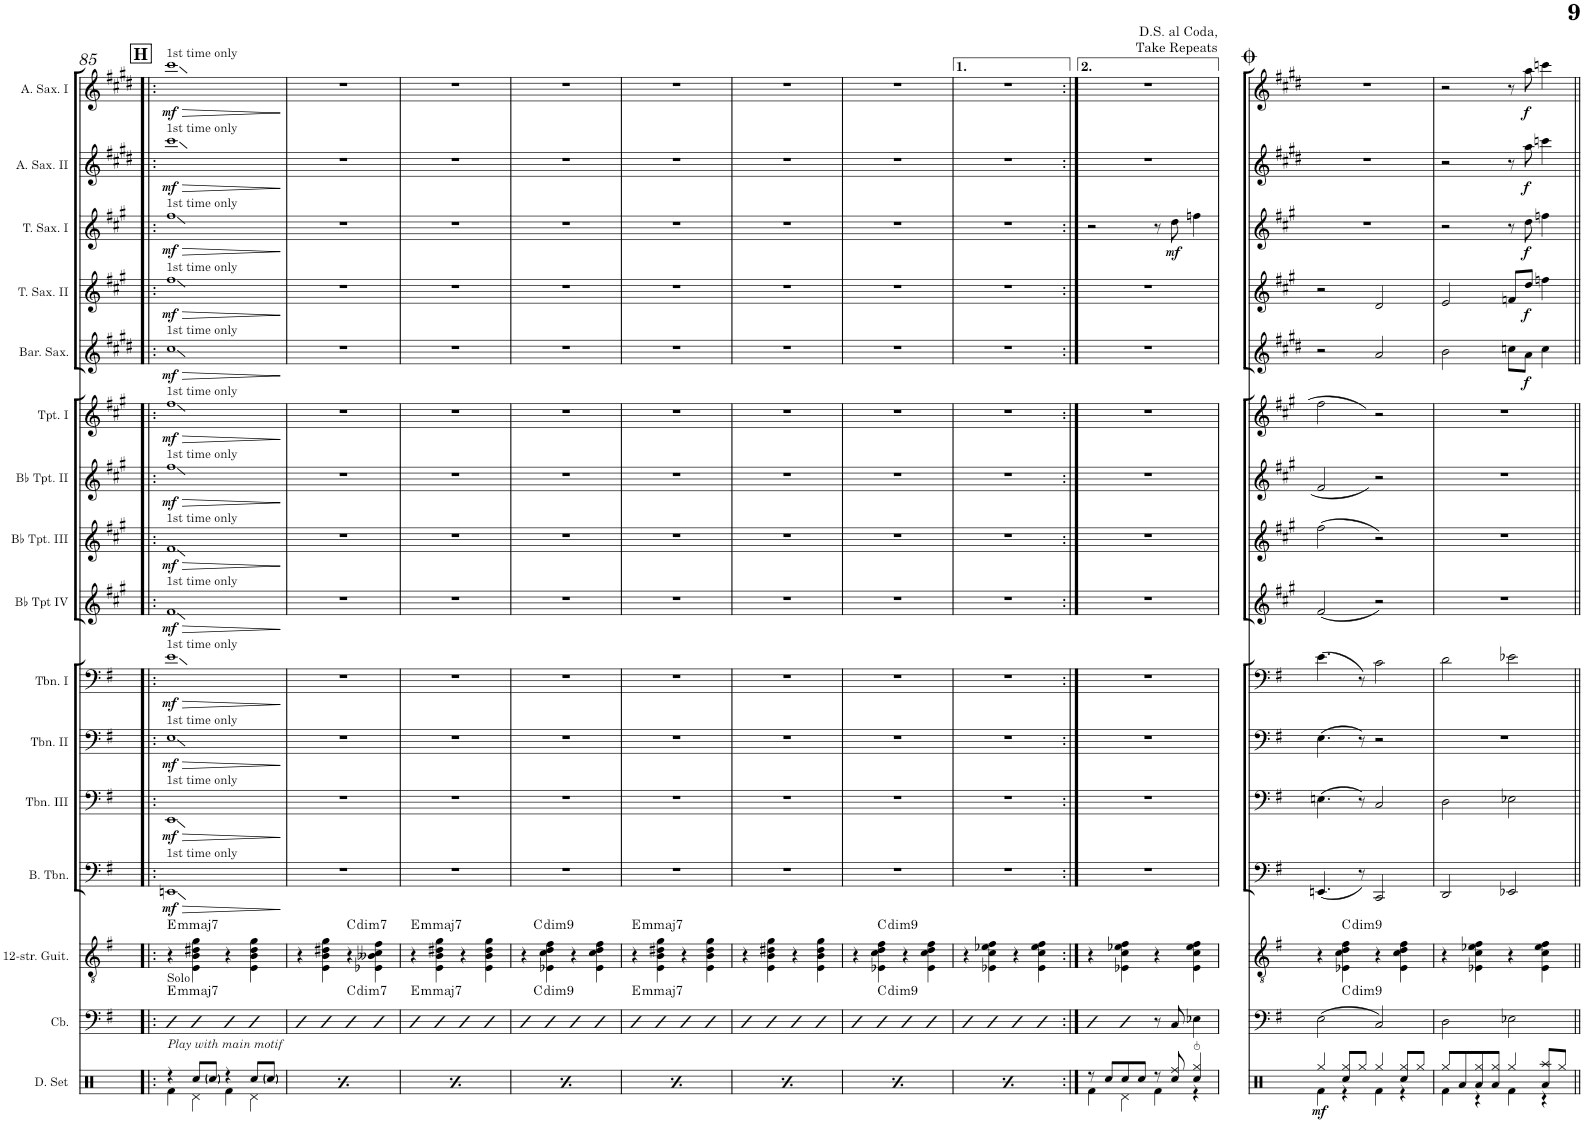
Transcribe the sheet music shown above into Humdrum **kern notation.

**kern	**harte	**kern	**harte	**kern	**dynam	**kern	**dynam	**kern	**dynam	**kern	**dynam	**kern	**dynam	**kern	**dynam	**kern	**dynam	**kern	**dynam	**kern	**dynam	**kern	**dynam	**kern	**dynam	**kern	**dynam	**kern	**dynam
*part15	*part15	*part14	*part14	*part13	*part13	*part12	*part12	*part11	*part11	*part10	*part10	*part9	*part9	*part8	*part8	*part7	*part7	*part6	*part6	*part5	*part5	*part4	*part4	*part3	*part3	*part2	*part2	*part1	*part1
*staff15	*	*staff14	*	*staff13	*staff13	*staff12	*staff12	*staff11	*staff11	*staff10	*staff10	*staff9	*staff9	*staff8	*staff8	*staff7	*staff7	*staff6	*staff6	*staff5	*staff5	*staff4	*staff4	*staff3	*staff3	*staff2	*staff2	*staff1	*staff1
*I"Contrabass	*	*I"12-string Guitar	*	*I"Bass Trombone	*	*I"Trombone III	*	*I"Trombone II	*	*I"Trombone I	*	*I"Bb Trumpet IV	*	*I"Bb Trumpet III	*	*I"Bb Trumpet II	*	*I"Bb Trumpet I	*	*I"Baritone Saxophone	*	*I"Tenor Saxophone II	*	*I"Tenor Saxophone I	*	*I"Alto Saxophone II	*	*I"Alto Saxophone I	*
*I'Cb.	*	*I'12-str. Guit.	*	*I'B. Tbn.	*	*I'Tbn. III	*	*I'Tbn. II	*	*I'Tbn. I	*	*I'Bb Tpt IV	*	*I'Bb Tpt. III	*	*I'Bb Tpt. II	*	*I'Tpt. I	*	*I'Bar. Sax.	*	*I'T. Sax. II	*	*I'T. Sax. I	*	*I'A. Sax. II	*	*I'A. Sax. I	*
!!LO:PB:g=z
*clefF4	*	*clefGv2	*	*clefF4	*	*clefF4	*	*clefF4	*	*clefF4	*	*clefG2	*	*clefG2	*	*clefG2	*	*clefG2	*	*clefG2	*	*clefG2	*	*clefG2	*	*clefG2	*	*clefG2	*
*Trd7c12	*	*	*	*	*	*	*	*	*	*	*	*Trd1c2	*	*Trd1c2	*	*Trd1c2	*	*Trd1c2	*	*Trd12c21	*	*Trd8c14	*	*Trd8c14	*	*Trd5c9	*	*Trd5c9	*
*k[f#]	*	*k[f#]	*	*k[f#]	*	*k[f#]	*	*k[f#]	*	*k[f#]	*	*k[f#c#g#]	*	*k[f#c#g#]	*	*k[f#c#g#]	*	*k[f#c#g#]	*	*k[f#c#g#d#]	*	*k[f#c#g#]	*	*k[f#c#g#]	*	*k[f#c#g#d#]	*	*k[f#c#g#d#]	*
*M2/2	*	*M2/2	*	*M2/2	*	*M2/2	*	*M2/2	*	*M2/2	*	*M2/2	*	*M2/2	*	*M2/2	*	*M2/2	*	*M2/2	*	*M2/2	*	*M2/2	*	*M2/2	*	*M2/2	*
*met(c|)	*	*met(c|)	*	*met(c|)	*	*met(c|)	*	*met(c|)	*	*met(c|)	*	*met(c|)	*	*met(c|)	*	*met(c|)	*	*met(c|)	*	*met(c|)	*	*met(c|)	*	*met(c|)	*	*met(c|)	*	*met(c|)	*
!!LO:REH:place=s1:a:B:cj:fs=14:t=H
=85!|:	=85!|:	=85!|:	=85!|:	=85!|:	=85!|:	=85!|:	=85!|:	=85!|:	=85!|:	=85!|:	=85!|:	=85!|:	=85!|:	=85!|:	=85!|:	=85!|:	=85!|:	=85!|:	=85!|:	=85!|:	=85!|:	=85!|:	=85!|:	=85!|:	=85!|:	=85!|:	=85!|:	=85!|:	=85!|:
!	!	!	!	!	!	!	!	!	!	!	!	!	!	!	!	!	!	!	!	!	!	!	!	!	!	!	!	!LO:TX:a:t=1st time only	!
!	!	!	!	!	!	!	!	!	!	!	!	!	!	!	!	!	!	!	!	!	!	!	!	!	!	!LO:TX:a:t=1st time only	!	!	!
!	!	!	!	!	!	!	!	!	!	!	!	!	!	!	!	!	!	!	!	!	!	!	!	!LO:TX:a:t=1st time only	!	!	!	!	!
!	!	!	!	!	!	!	!	!	!	!	!	!	!	!	!	!	!	!	!	!	!	!LO:TX:a:t=1st time only	!	!	!	!	!	!	!
!	!	!	!	!	!	!	!	!	!	!	!	!	!	!	!	!	!	!	!	!LO:TX:a:t=1st time only	!	!	!	!	!	!	!	!	!
!	!	!	!	!	!	!	!	!	!	!	!	!	!	!	!	!	!	!LO:TX:a:t=1st time only	!	!	!	!	!	!	!	!	!	!	!
!	!	!	!	!	!	!	!	!	!	!	!	!	!	!	!	!LO:TX:a:t=1st time only	!	!	!	!	!	!	!	!	!	!	!	!	!
!	!	!	!	!	!	!	!	!	!	!	!	!	!	!LO:TX:a:t=1st time only	!	!	!	!	!	!	!	!	!	!	!	!	!	!	!
!	!	!	!	!	!	!	!	!	!	!	!	!LO:TX:a:t=1st time only	!	!	!	!	!	!	!	!	!	!	!	!	!	!	!	!	!
!	!	!	!	!	!	!	!	!	!	!LO:TX:a:t=1st time only	!	!	!	!	!	!	!	!	!	!	!	!	!	!	!	!	!	!	!
!	!	!	!	!	!	!	!	!LO:TX:a:t=1st time only	!	!	!	!	!	!	!	!	!	!	!	!	!	!	!	!	!	!	!	!	!
!	!	!	!	!	!	!LO:TX:a:t=1st time only	!	!	!	!	!	!	!	!	!	!	!	!	!	!	!	!	!	!	!	!	!	!	!
!	!	!	!	!LO:TX:a:t=1st time only	!	!	!	!	!	!	!	!	!	!	!	!	!	!	!	!	!	!	!	!	!	!	!	!	!
!LO:TX:a:t=Solo	!	!	!	!	!	!	!	!	!	!	!	!	!	!	!	!	!	!	!	!	!	!	!	!	!	!	!	!	!
!LO:TX:b:i:t=Play with main motif	!	!	!	!	!	!	!	!	!	!	!	!	!	!	!	!	!	!	!	!	!	!	!	!	!	!	!	!	!
!	!	!	!	!	!LO:HP:b	!	!LO:HP:b	!	!LO:HP:b	!	!LO:HP:b	!	!LO:HP:b	!	!LO:HP:b	!	!LO:HP:b	!	!LO:HP:b	!	!LO:HP:b	!	!LO:HP:b	!	!LO:HP:b	!	!LO:HP:b	!	!LO:HP:b
!	!LO:H:kt=mmaj7	!	!LO:H:kt=mmaj7	!	!LO:DY:n=1:b	!	!LO:DY:n=1:b	!	!LO:DY:n=1:b	!	!LO:DY:n=1:b	!	!LO:DY:n=1:b	!	!LO:DY:n=1:b	!	!LO:DY:n=1:b	!	!LO:DY:n=1:b	!	!LO:DY:n=1:b	!	!LO:DY:n=1:b	!	!LO:DY:n=1:b	!	!LO:DY:n=1:b	!	!LO:DY:n=1:b
4D	E:minmaj7	4r	E:minmaj7	1EEn	> mf	1EE	> mf	1E	> mf	1e	> mf	1f#	> mf	1f#	> mf	1ff#	> mf	1ff#	> mf	1cc#	> mf	1ff#	> mf	1ff#	> mf	1ccc#	> mf	1ccc#	> mf
4D	.	4E\ 4B\ 4d#X\ 4g\	.	.	.	.	.	.	.	.	.	.	.	.	.	.	.	.	.	.	.	.	.	.	.	.	.	.	.
4D	.	4r	.	.	.	.	.	.	.	.	.	.	.	.	.	.	.	.	.	.	.	.	.	.	.	.	.	.	.
4D	.	4E\ 4B\ 4d#\ 4g\	.	.	.	.	.	.	.	.	.	.	.	.	.	.	.	.	.	.	.	.	.	.	.	.	.	.	.
.	.	.	.	.	]	.	]	.	]	.	]	.	]	.	]	.	]	.	]	.	]	.	]	.	]	.	]	.	]
=86	=86	=86	=86	=86	=86	=86	=86	=86	=86	=86	=86	=86	=86	=86	=86	=86	=86	=86	=86	=86	=86	=86	=86	=86	=86	=86	=86	=86	=86
4D	.	4r	.	1r	.	1r	.	1r	.	1r	.	1r	.	1r	.	1r	.	1r	.	1r	.	1r	.	1r	.	1r	.	1r	.
4D	.	4E\ 4B\ 4d#X\ 4g\	.	.	.	.	.	.	.	.	.	.	.	.	.	.	.	.	.	.	.	.	.	.	.	.	.	.	.
!	!LO:H:kt=dim7	!	!LO:H:kt=dim7	!	!	!	!	!	!	!	!	!	!	!	!	!	!	!	!	!	!	!	!	!	!	!	!	!	!
4D	C:dim7	4r	C:dim7	.	.	.	.	.	.	.	.	.	.	.	.	.	.	.	.	.	.	.	.	.	.	.	.	.	.
4D	.	4E-X\ 4B--X\ 4c\ 4f#\	.	.	.	.	.	.	.	.	.	.	.	.	.	.	.	.	.	.	.	.	.	.	.	.	.	.	.
=87	=87	=87	=87	=87	=87	=87	=87	=87	=87	=87	=87	=87	=87	=87	=87	=87	=87	=87	=87	=87	=87	=87	=87	=87	=87	=87	=87	=87	=87
!	!LO:H:kt=mmaj7	!	!LO:H:kt=mmaj7	!	!	!	!	!	!	!	!	!	!	!	!	!	!	!	!	!	!	!	!	!	!	!	!	!	!
4D	E:minmaj7	4r	E:minmaj7	1r	.	1r	.	1r	.	1r	.	1r	.	1r	.	1r	.	1r	.	1r	.	1r	.	1r	.	1r	.	1r	.
4D	.	4E\ 4B\ 4d#X\ 4g\	.	.	.	.	.	.	.	.	.	.	.	.	.	.	.	.	.	.	.	.	.	.	.	.	.	.	.
4D	.	4r	.	.	.	.	.	.	.	.	.	.	.	.	.	.	.	.	.	.	.	.	.	.	.	.	.	.	.
4D	.	4E\ 4B\ 4d#\ 4g\	.	.	.	.	.	.	.	.	.	.	.	.	.	.	.	.	.	.	.	.	.	.	.	.	.	.	.
=88	=88	=88	=88	=88	=88	=88	=88	=88	=88	=88	=88	=88	=88	=88	=88	=88	=88	=88	=88	=88	=88	=88	=88	=88	=88	=88	=88	=88	=88
*^	*	*^	*	*	*	*	*	*	*	*	*	*	*	*	*	*	*	*	*	*	*	*	*	*	*	*	*	*	*
4D	8ryy	.	4r	8ryy	.	1r	.	1r	.	1r	.	1r	.	1r	.	1r	.	1r	.	1r	.	1r	.	1r	.	1r	.	1r	.	1r	.
!	!	!LO:H:kt=dim7	!	!	!LO:H:kt=dim7	!	!	!	!	!	!	!	!	!	!	!	!	!	!	!	!	!	!	!	!	!	!	!	!	!	!
.	2..ryy	C:dim7(9)	.	2..ryy	C:dim7(9)	.	.	.	.	.	.	.	.	.	.	.	.	.	.	.	.	.	.	.	.	.	.	.	.	.	.
4D	.	.	4E-X\ 4c\ 4d\ 4f#\	.	.	.	.	.	.	.	.	.	.	.	.	.	.	.	.	.	.	.	.	.	.	.	.	.	.	.	.
4D	.	.	4r	.	.	.	.	.	.	.	.	.	.	.	.	.	.	.	.	.	.	.	.	.	.	.	.	.	.	.	.
4D	.	.	4E-\ 4c\ 4d\ 4f#\	.	.	.	.	.	.	.	.	.	.	.	.	.	.	.	.	.	.	.	.	.	.	.	.	.	.	.	.
=89	=89	=89	=89	=89	=89	=89	=89	=89	=89	=89	=89	=89	=89	=89	=89	=89	=89	=89	=89	=89	=89	=89	=89	=89	=89	=89	=89	=89	=89	=89	=89
!	!	!LO:H:kt=mmaj7	!	!	!LO:H:kt=mmaj7	!	!	!	!	!	!	!	!	!	!	!	!	!	!	!	!	!	!	!	!	!	!	!	!	!	!
*v	*v	*	*	*	*	*	*	*	*	*	*	*	*	*	*	*	*	*	*	*	*	*	*	*	*	*	*	*	*	*	*
*	*	*v	*v	*	*	*	*	*	*	*	*	*	*	*	*	*	*	*	*	*	*	*	*	*	*	*	*	*	*	*
4D	E:minmaj7	4r	E:minmaj7	1r	.	1r	.	1r	.	1r	.	1r	.	1r	.	1r	.	1r	.	1r	.	1r	.	1r	.	1r	.	1r	.
4D	.	4E\ 4B\ 4d#X\ 4g\	.	.	.	.	.	.	.	.	.	.	.	.	.	.	.	.	.	.	.	.	.	.	.	.	.	.	.
4D	.	4r	.	.	.	.	.	.	.	.	.	.	.	.	.	.	.	.	.	.	.	.	.	.	.	.	.	.	.
4D	.	4E\ 4B\ 4d#\ 4g\	.	.	.	.	.	.	.	.	.	.	.	.	.	.	.	.	.	.	.	.	.	.	.	.	.	.	.
=90	=90	=90	=90	=90	=90	=90	=90	=90	=90	=90	=90	=90	=90	=90	=90	=90	=90	=90	=90	=90	=90	=90	=90	=90	=90	=90	=90	=90	=90
4D	.	4r	.	1r	.	1r	.	1r	.	1r	.	1r	.	1r	.	1r	.	1r	.	1r	.	1r	.	1r	.	1r	.	1r	.
4D	.	4E\ 4B\ 4d#X\ 4g\	.	.	.	.	.	.	.	.	.	.	.	.	.	.	.	.	.	.	.	.	.	.	.	.	.	.	.
4D	.	4r	.	.	.	.	.	.	.	.	.	.	.	.	.	.	.	.	.	.	.	.	.	.	.	.	.	.	.
4D	.	4E\ 4B\ 4d#\ 4g\	.	.	.	.	.	.	.	.	.	.	.	.	.	.	.	.	.	.	.	.	.	.	.	.	.	.	.
=91	=91	=91	=91	=91	=91	=91	=91	=91	=91	=91	=91	=91	=91	=91	=91	=91	=91	=91	=91	=91	=91	=91	=91	=91	=91	=91	=91	=91	=91
4D	.	4r	.	1r	.	1r	.	1r	.	1r	.	1r	.	1r	.	1r	.	1r	.	1r	.	1r	.	1r	.	1r	.	1r	.
!	!LO:H:kt=dim7	!	!LO:H:kt=dim7	!	!	!	!	!	!	!	!	!	!	!	!	!	!	!	!	!	!	!	!	!	!	!	!	!	!
4D	C:dim7(9)	4E-X\ 4c\ 4d\ 4f#\	C:dim7(9)	.	.	.	.	.	.	.	.	.	.	.	.	.	.	.	.	.	.	.	.	.	.	.	.	.	.
4D	.	4r	.	.	.	.	.	.	.	.	.	.	.	.	.	.	.	.	.	.	.	.	.	.	.	.	.	.	.
4D	.	4E-\ 4c\ 4d\ 4f#\	.	.	.	.	.	.	.	.	.	.	.	.	.	.	.	.	.	.	.	.	.	.	.	.	.	.	.
=92	=92	=92	=92	=92	=92	=92	=92	=92	=92	=92	=92	=92	=92	=92	=92	=92	=92	=92	=92	=92	=92	=92	=92	=92	=92	=92	=92	=92	=92
4D	.	4r	.	1r	.	1r	.	1r	.	1r	.	1r	.	1r	.	1r	.	1r	.	1r	.	1r	.	1r	.	1r	.	1r	.
4D	.	4E-X\ 4c\ 4e-X\ 4f#\	.	.	.	.	.	.	.	.	.	.	.	.	.	.	.	.	.	.	.	.	.	.	.	.	.	.	.
4D	.	4r	.	.	.	.	.	.	.	.	.	.	.	.	.	.	.	.	.	.	.	.	.	.	.	.	.	.	.
4D	.	4E-\ 4c\ 4e-\ 4f#\	.	.	.	.	.	.	.	.	.	.	.	.	.	.	.	.	.	.	.	.	.	.	.	.	.	.	.
=93:|!	=93:|!	=93:|!	=93:|!	=93:|!	=93:|!	=93:|!	=93:|!	=93:|!	=93:|!	=93:|!	=93:|!	=93:|!	=93:|!	=93:|!	=93:|!	=93:|!	=93:|!	=93:|!	=93:|!	=93:|!	=93:|!	=93:|!	=93:|!	=93:|!	=93:|!	=93:|!	=93:|!	=93:|!	=93:|!
4D	.	4r	.	1r	.	1r	.	1r	.	1r	.	1r	.	1r	.	1r	.	1r	.	1r	.	1r	.	2r	.	1r	.	1r	.
4D	.	4E-X\ 4c\ 4e-X\ 4f#\	.	.	.	.	.	.	.	.	.	.	.	.	.	.	.	.	.	.	.	.	.	.	.	.	.	.	.
8r	.	4r	.	.	.	.	.	.	.	.	.	.	.	.	.	.	.	.	.	.	.	.	.	8r	.	.	.	.	.
!	!	!	!	!	!	!	!	!	!	!	!	!	!	!	!	!	!	!	!	!	!	!	!	!	!LO:DY:b	!	!	!	!
8C/	.	.	.	.	.	.	.	.	.	.	.	.	.	.	.	.	.	.	.	.	.	.	.	8dd\	mf	.	.	.	.
4E-X\	.	4E-\ 4c\ 4e-\ 4f#\	.	.	.	.	.	.	.	.	.	.	.	.	.	.	.	.	.	.	.	.	.	4ffn\	.	.	.	.	.
!	!	!	!	!	!	!	!	!	!	!	!	!	!	!	!	!	!	!	!	!	!	!	!	!	!	!	!	!LO:TX:a:t=D.S. al Coda,\nTake Repeats	!
=94	=94	=94	=94	=94	=94	=94	=94	=94	=94	=94	=94	=94	=94	=94	=94	=94	=94	=94	=94	=94	=94	=94	=94	=94	=94	=94	=94	=94	=94
*^	*	*	*	*	*	*	*	*	*	*	*	*	*	*	*	*	*	*	*	*	*	*	*	*	*	*	*	*	*
(2E\	4ryy	.	4r	.	(4.EEn/	.	(4.En\	.	(4.E\	.	(4.e\	.	(2f#/	.	(2ff#\	.	(2f#/	.	(2ff#\	.	2r	.	2r	.	1r	.	1r	.	1r	.
!	!	!LO:H:kt=dim7	!	!LO:H:kt=dim7	!	!	!	!	!	!	!	!	!	!	!	!	!	!	!	!	!	!	!	!	!	!	!	!	!	!
.	2.ryy	C:dim7(9)	4E-X\ 4c\ 4d\ 4f#\	C:dim7(9)	.	.	.	.	.	.	.	.	.	.	.	.	.	.	.	.	.	.	.	.	.	.	.	.	.	.
.	.	.	.	.	8r)	.	8r)	.	8r)	.	8r)	.	.	.	.	.	.	.	.	.	.	.	.	.	.	.	.	.	.	.
2C/)	.	.	4r	.	2CC/	.	2C/	.	2r	.	2c\	.	2r)	.	2r)	.	2r)	.	2r)	.	2a/	.	2d/	.	.	.	.	.	.	.
.	.	.	4E-\ 4c\ 4d\ 4f#\	.	.	.	.	.	.	.	.	.	.	.	.	.	.	.	.	.	.	.	.	.	.	.	.	.	.	.
*v	*v	*	*	*	*	*	*	*	*	*	*	*	*	*	*	*	*	*	*	*	*	*	*	*	*	*	*	*	*	*
=95	=95	=95	=95	=95	=95	=95	=95	=95	=95	=95	=95	=95	=95	=95	=95	=95	=95	=95	=95	=95	=95	=95	=95	=95	=95	=95	=95	=95	=95
2D\	.	4r	.	2DD/	.	2D\	.	1r	.	2d\	.	1r	.	1r	.	1r	.	1r	.	2b\	.	2e/	.	2r	.	2r	.	2r	.
.	.	4E-X\ 4c\ 4e-X\ 4f#\	.	.	.	.	.	.	.	.	.	.	.	.	.	.	.	.	.	.	.	.	.	.	.	.	.	.	.
2E-X\	.	4r	.	2EE-X/	.	2E-X\	.	.	.	2e-X\	.	.	.	.	.	.	.	.	.	8ccn\L	.	8fn/L	.	8r	.	8r	.	8r	.
!	!	!	!	!	!	!	!	!	!	!	!	!	!	!	!	!	!	!	!	!	!LO:DY:b	!	!LO:DY:b	!	!LO:DY:b	!	!LO:DY:b	!	!LO:DY:b
.	.	.	.	.	.	.	.	.	.	.	.	.	.	.	.	.	.	.	.	8a\J	f	8dd/J	f	8dd\	f	8aa\	f	8aa\	f
.	.	4E-\ 4c\ 4e-\ 4f#\	.	.	.	.	.	.	.	.	.	.	.	.	.	.	.	.	.	4cc\	.	4ffn\	.	4ffn\	.	4cccn\	.	4cccn\	.
=||	=||	=||	=||	=||	=||	=||	=||	=||	=||	=||	=||	=||	=||	=||	=||	=||	=||	=||	=||	=||	=||	=||	=||	=||	=||	=||	=||	=||	=||
*-	*-	*-	*-	*-	*-	*-	*-	*-	*-	*-	*-	*-	*-	*-	*-	*-	*-	*-	*-	*-	*-	*-	*-	*-	*-	*-	*-	*-	*-
